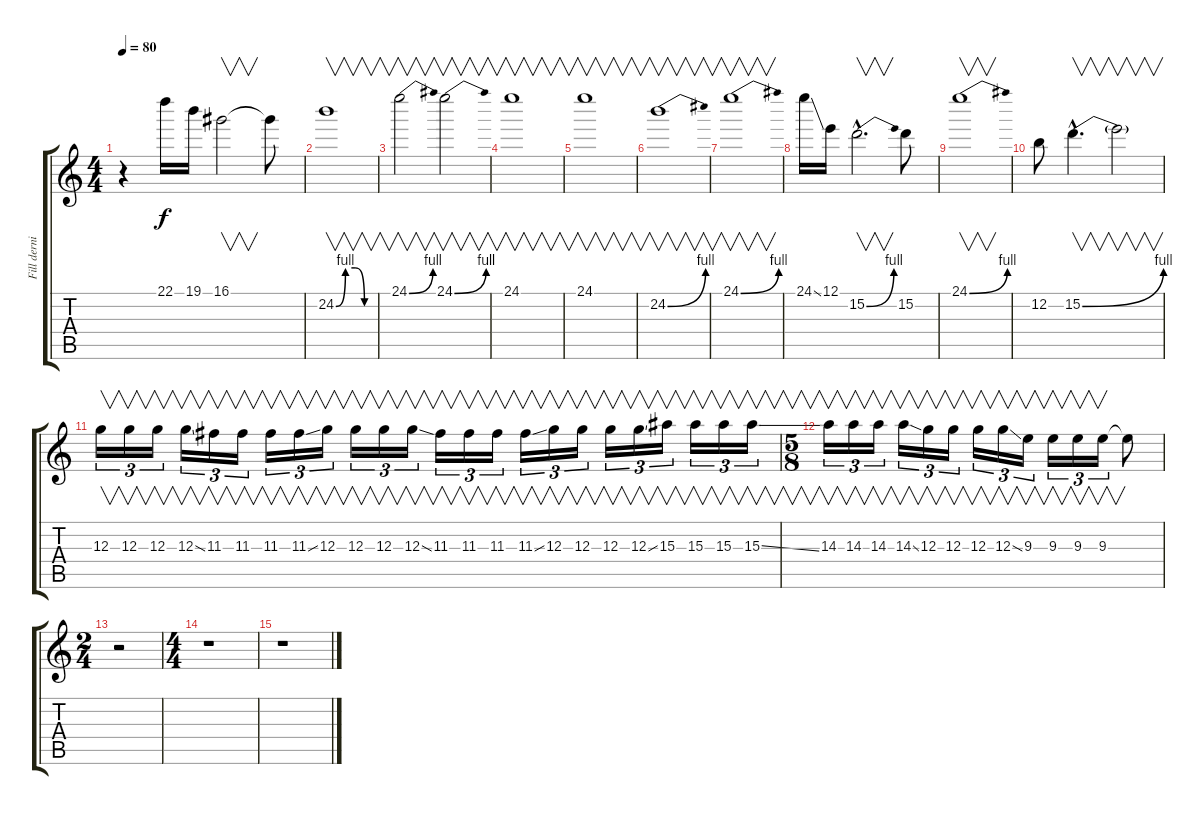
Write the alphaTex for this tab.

\track ("Fill dernier solo" "Fill derni") {instrument overdrivenguitar}
\staff {score tabs}
\tuning (E4 B3 G3 D3 A2 E2) {hide}
\ts (4 4)
\tempo 80
\clef g2
\ks c
r.4{dy f} 22.1.16 19.1.16 16.1.2{v} 16.1{t}.8 |
24.2{be (custom 0 0 15 4 30 4 45 0 60 0)}.1{v} |
24.1{be (bend 0 0 60 4)}.2{v} 24.1{be (bend 0 0 60 4)}.2{v} |
24.1.1{v} |
24.1.1{v} |
24.2{be (bend 0 0 60 4)}.1{v} |
24.1{be (bend 0 0 60 4)}.1{v} |
24.1{ss}.16 12.1.16 15.2{be (bend 0 0 60 4) hac}.2{v d} 15.2.8 |
24.1{be (bend 0 0 60 4)}.1{v} |
12.2.8 15.2{be (bend 0 0 60 4) hac}.4{v d} 15.2{t}.2{v} |
12.3.16{v tu (3 2) volume 13} 12.3.16{v tu (3 2)} 12.3.16{v tu (3 2)} 12.3{ss}.16{v tu (3 2)} 11.3.16{v tu (3 2)} 11.3.16{v tu (3 2)} 11.3.16{v tu (3 2)} 11.3{ss}.16{v tu (3 2)} 12.3.16{v tu (3 2)} 12.3.16{v tu (3 2)} 12.3.16{v tu (3 2)} 12.3{ss}.16{v tu (3 2)} 11.3.16{v tu (3 2)} 11.3.16{v tu (3 2)} 11.3.16{v tu (3 2)} 11.3{ss}.16{v tu (3 2)} 12.3.16{v tu (3 2)} 12.3.16{v tu (3 2)} 12.3.16{v tu (3 2)} 12.3{ss}.16{v tu (3 2)} 15.3.16{v tu (3 2)} 15.3.16{v tu (3 2)} 15.3.16{v tu (3 2)} 15.3{ss}.16{v tu (3 2)} |
\ts (5 8)
14.3.16{v tu (3 2)} 14.3.16{v tu (3 2)} 14.3.16{v tu (3 2)} 14.3{ss}.16{v tu (3 2)} 12.3.16{v tu (3 2)} 12.3.16{v tu (3 2)} 12.3.16{v tu (3 2)} 12.3{ss}.16{v tu (3 2)} 9.3.16{v tu (3 2)} 9.3.16{v tu (3 2)} 9.3.16{v tu (3 2)} 9.3.16{v tu (3 2)} 9.3{t}.8 |
\ts (2 4)
r.2 |
\ts (4 4)
r.1 |
r.1
